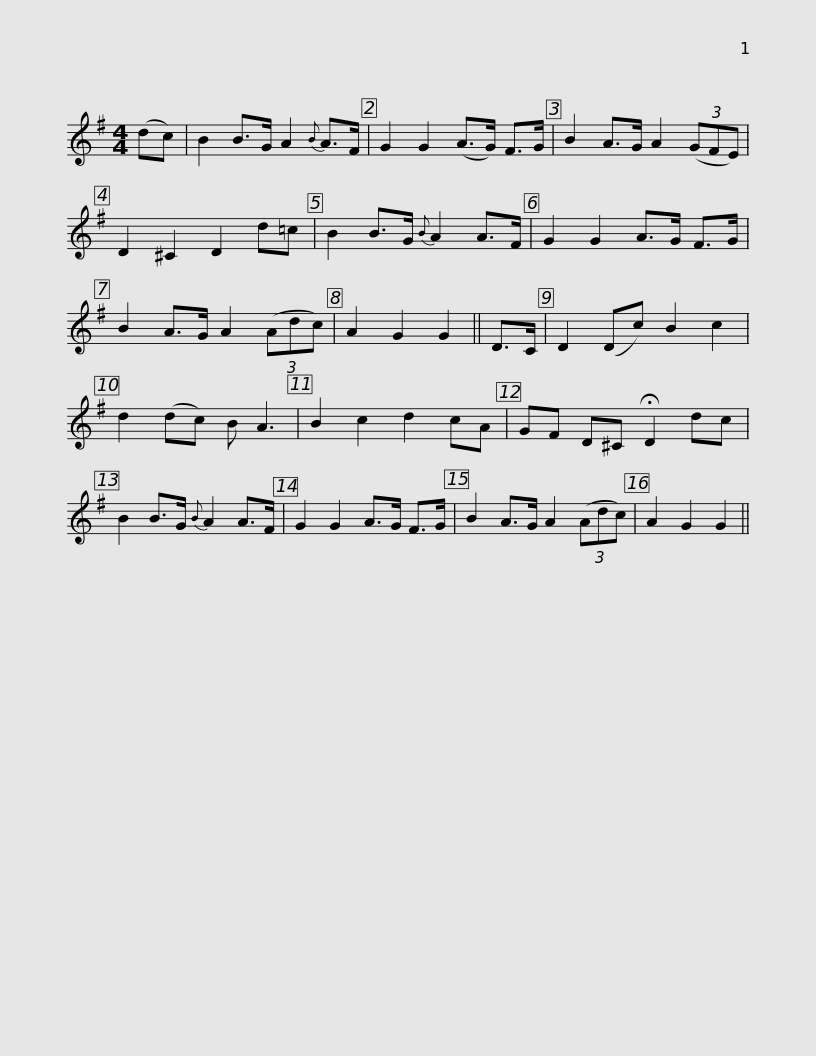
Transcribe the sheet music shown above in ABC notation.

X:1
L:1/8
M:4/4
I:linebreak $
K:G
V:1 treble
V:1
 (dc) | B2 B>G A2{B} A>F | G2 G2 (A>G) F>G | B2 A>G A2 (3(GFE) | D2 ^C2 D2 d=c | %5
 B2 B>G{B} A2 A>F |$ G2 G2 A>G F>G | B2 A>G A2 (3(Adc) | A2 G2 G2 || D>C | %10
 D2 (Dc) B2 c2 | d2 (dc) B A3 | B2 c2 d2 cA | GF D^C !fermata!D2 dc |$ B2 B>G{B} A2 A>F | %15
 G2 G2 A>G F>G | B2 A>G A2 (3(Adc) | A2 G2 G2 || %18
